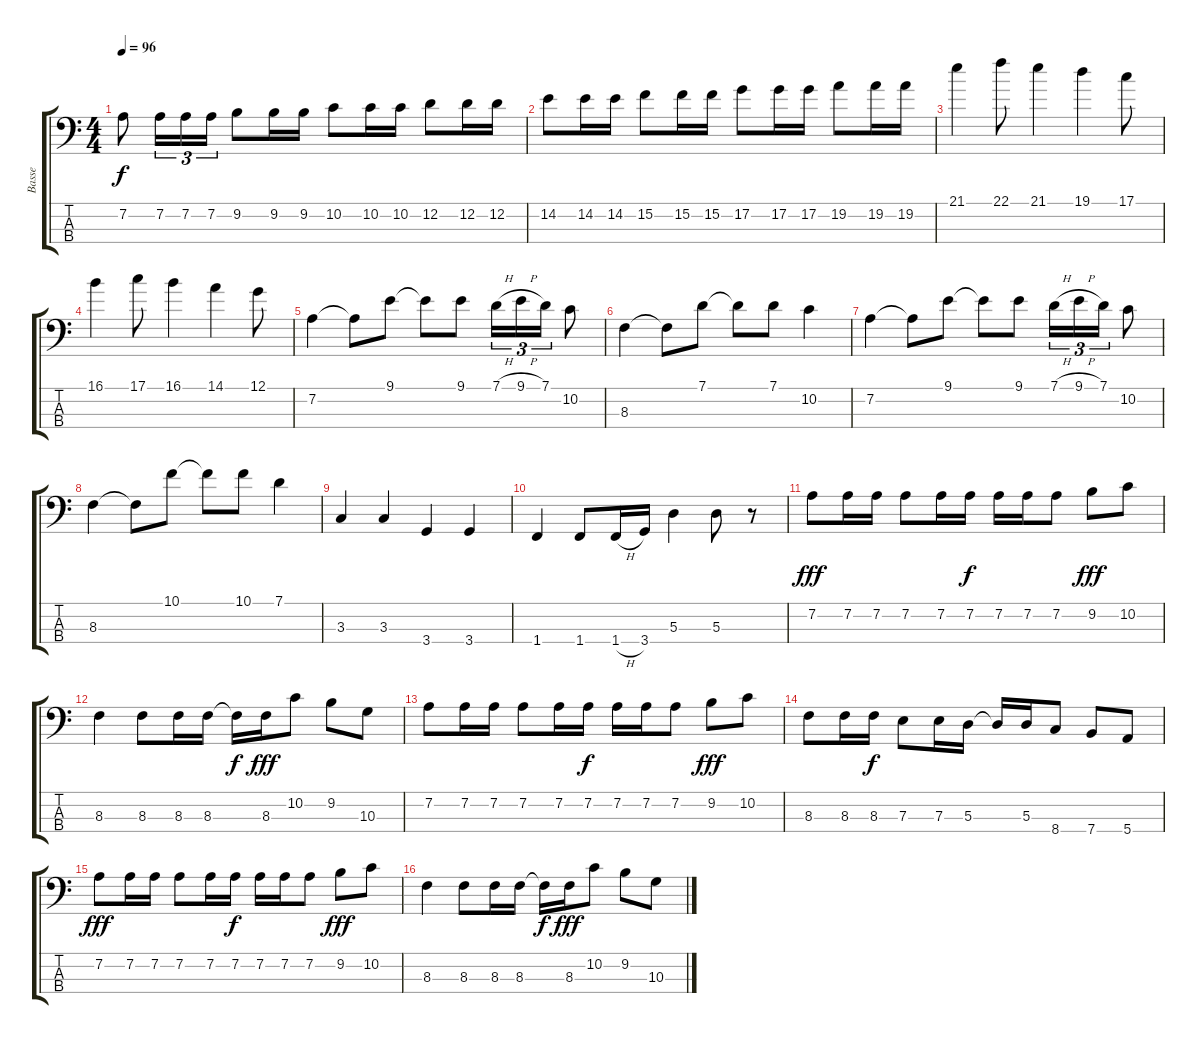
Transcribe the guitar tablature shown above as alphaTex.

\track ("Basse" "Basse") {instrument electricbassfinger}
\staff {score tabs}
\tuning (G2 D2 A1 E1) {hide}
\ts (4 4)
\tempo 96
\clef f4
\ks c
7.2.8{dy f} 7.2.16{tu (3 2)} 7.2.16{tu (3 2)} 7.2.16{tu (3 2)} 9.2.8 9.2.16 9.2.16 10.2.8 10.2.16 10.2.16 12.2.8 12.2.16 12.2.16 |
14.2.8 14.2.16 14.2.16 15.2.8 15.2.16 15.2.16 17.2.8 17.2.16 17.2.16 19.2.8 19.2.16 19.2.16 |
21.1.4 22.1.8 21.1.4 19.1.4 17.1.8 |
16.1.4 17.1.8 16.1.4 14.1.4 12.1.8 |
7.2.4 7.2{t}.8 9.1.8 9.1{t}.8 9.1.8 7.1{h}.16{tu (3 2)} 9.1{h}.16{tu (3 2)} 7.1.16{tu (3 2)} 10.2.8 |
8.3.4 8.3{t}.8 7.1.8 7.1{t}.8 7.1.8 10.2.4 |
7.2.4 7.2{t}.8 9.1.8 9.1{t}.8 9.1.8 7.1{h}.16{tu (3 2)} 9.1{h}.16{tu (3 2)} 7.1.16{tu (3 2)} 10.2.8 |
8.3.4 8.3{t}.8 10.1.8 10.1{t}.8 10.1.8 7.1.4 |
3.3.4 3.3.4 3.4.4 3.4.4 |
1.4.4 1.4.8 1.4{h}.16 3.4.16 5.3.4 5.3.8 r.8 |
7.2.8{dy fff} 7.2.16 7.2.16 7.2.8 7.2.16 7.2.16{dy f} 7.2.16 7.2.16 7.2.8 9.2.8{dy fff} 10.2.8 |
8.3.4 8.3.8 8.3.16 8.3.16 8.3{t}.16{dy f} 8.3.16{dy fff} 10.2.8 9.2.8 10.3.8 |
7.2.8 7.2.16 7.2.16 7.2.8 7.2.16 7.2.16{dy f} 7.2.16 7.2.16 7.2.8 9.2.8{dy fff} 10.2.8 |
8.3.8 8.3.16 8.3.16{dy f} 7.3.8 7.3.16 5.3.16 5.3{t}.16 5.3.16 8.4.8 7.4.8 5.4.8 |
7.2.8{dy fff} 7.2.16 7.2.16 7.2.8 7.2.16 7.2.16{dy f} 7.2.16 7.2.16 7.2.8 9.2.8{dy fff} 10.2.8 |
8.3.4 8.3.8 8.3.16 8.3.16 8.3{t}.16{dy f} 8.3.16{dy fff} 10.2.8 9.2.8 10.3.8
